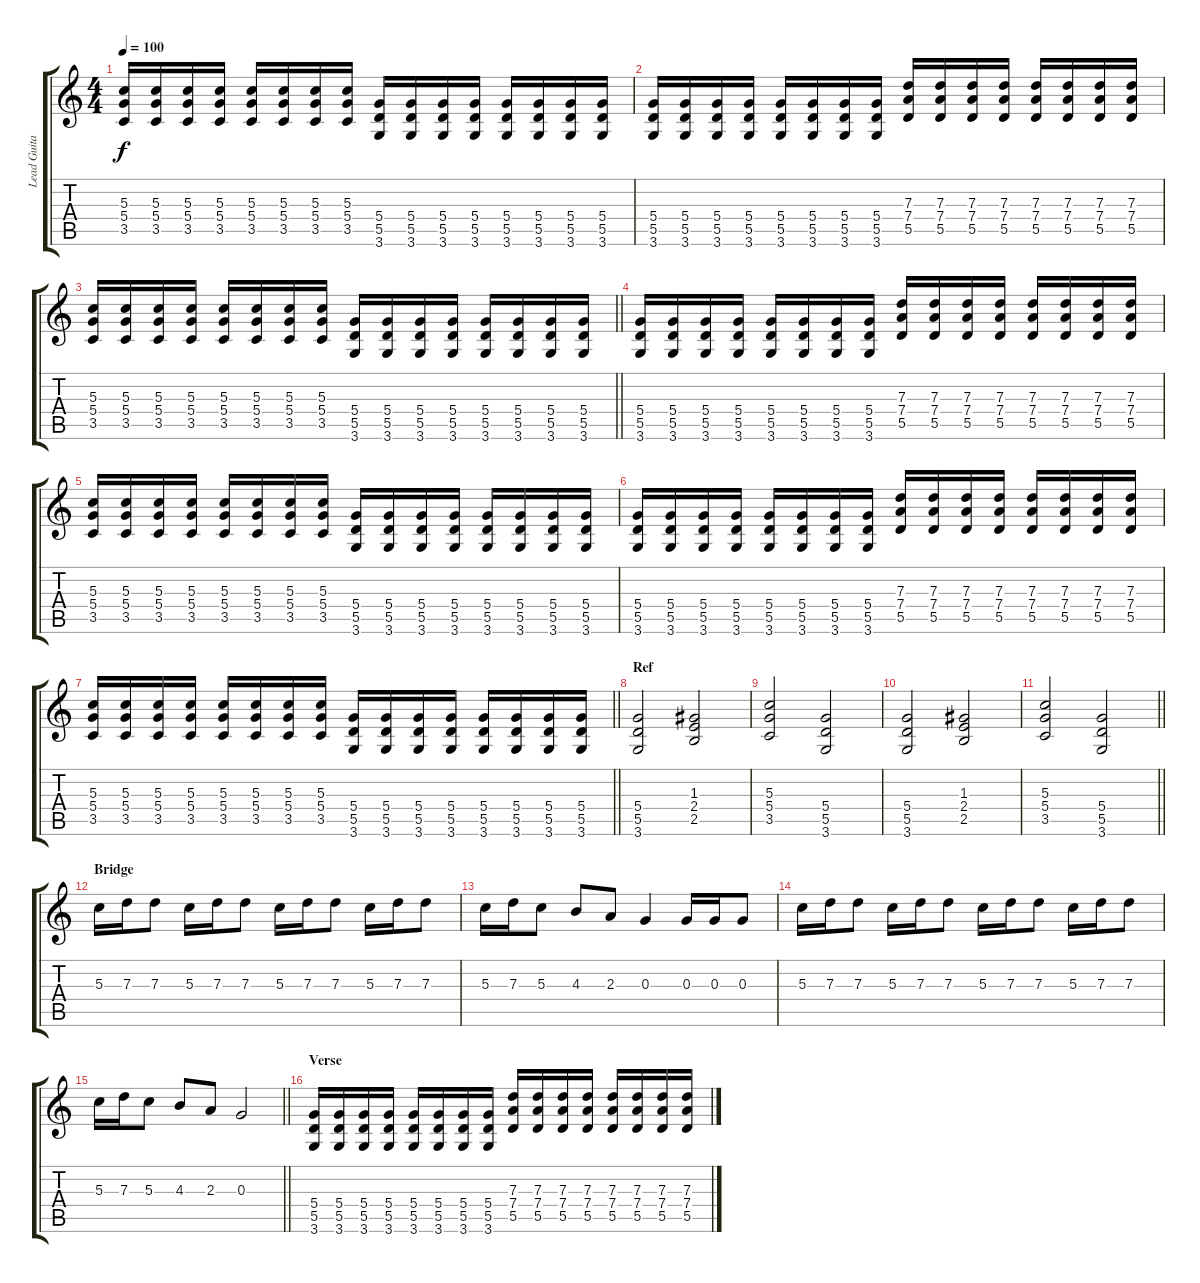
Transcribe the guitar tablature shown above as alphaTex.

\track ("Lead Guitar" "Lead Guita") {instrument overdrivenguitar}
\staff {score tabs}
\tuning (E4 B3 G3 D3 A2 E2) {hide}
\ts (4 4)
\tempo 100
\clef g2
\ks c
(5.3 5.4 3.5).16{dy f} (5.3 5.4 3.5).16 (5.3 5.4 3.5).16 (5.3 5.4 3.5).16 (5.3 5.4 3.5).16 (5.3 5.4 3.5).16 (5.3 5.4 3.5).16 (5.3 5.4 3.5).16 (5.4 5.5 3.6).16 (5.4 5.5 3.6).16 (5.4 5.5 3.6).16 (5.4 5.5 3.6).16 (5.4 5.5 3.6).16 (5.4 5.5 3.6).16 (5.4 5.5 3.6).16 (5.4 5.5 3.6).16 |
(5.4 5.5 3.6).16 (5.4 5.5 3.6).16 (5.4 5.5 3.6).16 (5.4 5.5 3.6).16 (5.4 5.5 3.6).16 (5.4 5.5 3.6).16 (5.4 5.5 3.6).16 (5.4 5.5 3.6).16 (7.3 7.4 5.5).16 (7.3 7.4 5.5).16 (7.3 7.4 5.5).16 (7.3 7.4 5.5).16 (7.3 7.4 5.5).16 (7.3 7.4 5.5).16 (7.3 7.4 5.5).16 (7.3 7.4 5.5).16 |
\barLineRight lightlight
(5.3 5.4 3.5).16 (5.3 5.4 3.5).16 (5.3 5.4 3.5).16 (5.3 5.4 3.5).16 (5.3 5.4 3.5).16 (5.3 5.4 3.5).16 (5.3 5.4 3.5).16 (5.3 5.4 3.5).16 (5.4 5.5 3.6).16 (5.4 5.5 3.6).16 (5.4 5.5 3.6).16 (5.4 5.5 3.6).16 (5.4 5.5 3.6).16 (5.4 5.5 3.6).16 (5.4 5.5 3.6).16 (5.4 5.5 3.6).16 |
(5.4 5.5 3.6).16 (5.4 5.5 3.6).16 (5.4 5.5 3.6).16 (5.4 5.5 3.6).16 (5.4 5.5 3.6).16 (5.4 5.5 3.6).16 (5.4 5.5 3.6).16 (5.4 5.5 3.6).16 (7.3 7.4 5.5).16 (7.3 7.4 5.5).16 (7.3 7.4 5.5).16 (7.3 7.4 5.5).16 (7.3 7.4 5.5).16 (7.3 7.4 5.5).16 (7.3 7.4 5.5).16 (7.3 7.4 5.5).16 |
(5.3 5.4 3.5).16 (5.3 5.4 3.5).16 (5.3 5.4 3.5).16 (5.3 5.4 3.5).16 (5.3 5.4 3.5).16 (5.3 5.4 3.5).16 (5.3 5.4 3.5).16 (5.3 5.4 3.5).16 (5.4 5.5 3.6).16 (5.4 5.5 3.6).16 (5.4 5.5 3.6).16 (5.4 5.5 3.6).16 (5.4 5.5 3.6).16 (5.4 5.5 3.6).16 (5.4 5.5 3.6).16 (5.4 5.5 3.6).16 |
(5.4 5.5 3.6).16 (5.4 5.5 3.6).16 (5.4 5.5 3.6).16 (5.4 5.5 3.6).16 (5.4 5.5 3.6).16 (5.4 5.5 3.6).16 (5.4 5.5 3.6).16 (5.4 5.5 3.6).16 (7.3 7.4 5.5).16 (7.3 7.4 5.5).16 (7.3 7.4 5.5).16 (7.3 7.4 5.5).16 (7.3 7.4 5.5).16 (7.3 7.4 5.5).16 (7.3 7.4 5.5).16 (7.3 7.4 5.5).16 |
\barLineRight lightlight
(5.3 5.4 3.5).16 (5.3 5.4 3.5).16 (5.3 5.4 3.5).16 (5.3 5.4 3.5).16 (5.3 5.4 3.5).16 (5.3 5.4 3.5).16 (5.3 5.4 3.5).16 (5.3 5.4 3.5).16 (5.4 5.5 3.6).16 (5.4 5.5 3.6).16 (5.4 5.5 3.6).16 (5.4 5.5 3.6).16 (5.4 5.5 3.6).16 (5.4 5.5 3.6).16 (5.4 5.5 3.6).16 (5.4 5.5 3.6).16 |
\section ("" "Ref")
(5.4 5.5 3.6).2 (1.3 2.4 2.5).2 |
(5.3 5.4 3.5).2 (5.4 5.5 3.6).2 |
(5.4 5.5 3.6).2 (1.3 2.4 2.5).2 |
\barLineRight lightlight
(5.3 5.4 3.5).2 (5.4 5.5 3.6).2 |
\section ("" "Bridge")
5.3.16 7.3.16 7.3.8 5.3.16 7.3.16 7.3.8 5.3.16 7.3.16 7.3.8 5.3.16 7.3.16 7.3.8 |
5.3.16 7.3.16 5.3.8 4.3.8 2.3.8 0.3.4 0.3.16 0.3.16 0.3.8 |
5.3.16 7.3.16 7.3.8 5.3.16 7.3.16 7.3.8 5.3.16 7.3.16 7.3.8 5.3.16 7.3.16 7.3.8 |
\barLineRight lightlight
5.3.16 7.3.16 5.3.8 4.3.8 2.3.8 0.3.2 |
\section ("" "Verse")
(5.4 5.5 3.6).16 (5.4 5.5 3.6).16 (5.4 5.5 3.6).16 (5.4 5.5 3.6).16 (5.4 5.5 3.6).16 (5.4 5.5 3.6).16 (5.4 5.5 3.6).16 (5.4 5.5 3.6).16 (7.3 7.4 5.5).16 (7.3 7.4 5.5).16 (7.3 7.4 5.5).16 (7.3 7.4 5.5).16 (7.3 7.4 5.5).16 (7.3 7.4 5.5).16 (7.3 7.4 5.5).16 (7.3 7.4 5.5).16
